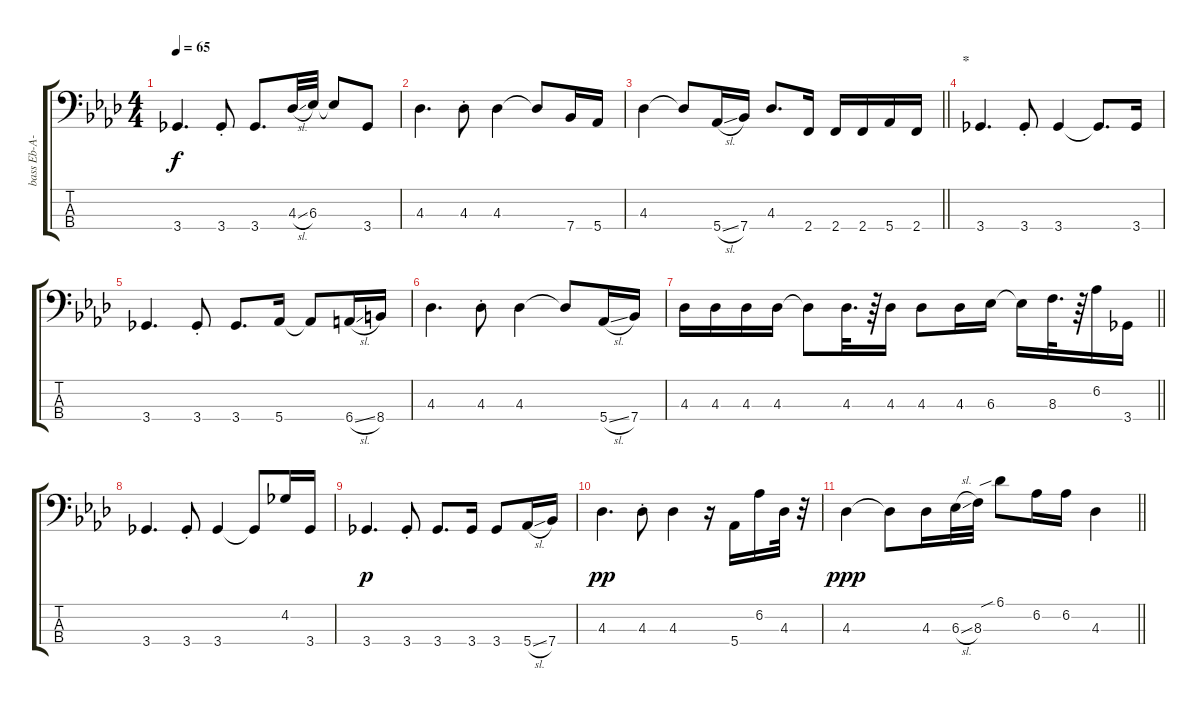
\track ("bass Eb-A-D-G" "bass Eb-A-") {instrument electricbassfinger}
\staff {score tabs}
\tuning (G2 D2 A1 Eb1) {hide}
\ts (4 4)
\tempo 65
\clef f4
\ks ab
3.4.4{d dy f} 3.4{st}.8 3.4.8{d} 4.3{sl}.32 6.3.32 6.3{t}.8 3.4.8 |
4.3.4{d} 4.3{st}.8 4.3.4 4.3{t}.8 7.4.16 5.4.16 |
\barLineRight lightlight
4.3.4 4.3{t}.8 5.4{sl}.16 7.4.16 4.3.8{d} 2.4.16 2.4.16 2.4.16 5.4.16 2.4.16 |
\section ("" "*")
3.4.4{d} 3.4{st}.8 3.4.4 3.4{t}.8{d} 3.4.16 |
3.4.4{d} 3.4{st}.8 3.4.8{d} 5.4.16 5.4{t}.8 6.4{sl}.16 8.4.16 |
4.3.4{d} 4.3{st}.8 4.3.4 4.3{t}.8 5.4{sl}.16 7.4.16 |
\barLineRight lightlight
4.3.16 4.3.16 4.3.16 4.3.16 4.3{t}.8 4.3.32{d} r.64 4.3.16 4.3.8 4.3.16 6.3.16 6.3{t}.16 8.3.32{d} r.64 6.2.16 3.4.16 |
3.4.4{d} 3.4{st}.8 3.4.4 3.4{t}.8 4.2.16 3.4.16 |
3.4.4{d dy p} 3.4{st}.8 3.4.8{d} 3.4.16 3.4.8 5.4{sl}.16 7.4.16 |
4.3.4{d dy pp} 4.3{st}.8 4.3.4 r.16 5.4.16 6.2.16 4.3.32 r.32 |
\barLineRight lightlight
4.3.4{dy ppp} 4.3{t}.8 4.3.16 6.3{sl}.32 8.3.32 6.1{sib}.8 6.2.16 6.2.16 4.3.4
